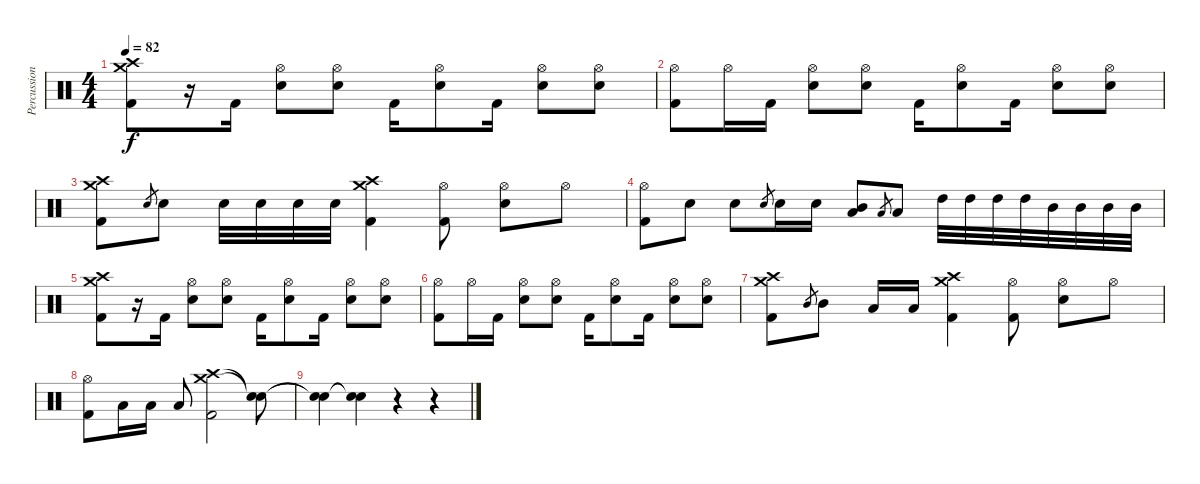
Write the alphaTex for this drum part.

\track ("Percussion" "Percussion") {instrument percussion}
\staff {score}
\articulation defaults
\ts (4 4)
\tempo 82
\clef neutral
\ks c
("Crash high (hit)" "Crash medium (hit)" "Kick (hit) 2").8{dy f} r.16 "Kick (hit) 2".16 ("Hi-Hat (open)" "Electric Snare (hit)").8 ("Hi-Hat (open)" "Electric Snare (hit)").8 "Kick (hit) 2".16 ("Hi-Hat (open)" "Electric Snare (hit)").8 "Kick (hit) 2".16 ("Hi-Hat (open)" "Electric Snare (hit)").8 ("Hi-Hat (open)" "Electric Snare (hit)").8 |
("Hi-Hat (open)" "Kick (hit) 2").8 "Hi-Hat (open)".16 "Kick (hit) 2".16 ("Hi-Hat (open)" "Electric Snare (hit)").8 ("Hi-Hat (open)" "Electric Snare (hit)").8 "Kick (hit) 2".16 ("Hi-Hat (open)" "Electric Snare (hit)").8 "Kick (hit) 2".16 ("Hi-Hat (open)" "Electric Snare (hit)").8 ("Hi-Hat (open)" "Electric Snare (hit)").8 |
("Crash high (hit)" "Crash medium (hit)" "Kick (hit) 2").8 "Electric Snare (hit)".8{gr} "Electric Snare (hit)".8 "Electric Snare (hit)".32 "Electric Snare (hit)".32 "Electric Snare (hit)".32 "Electric Snare (hit)".32 ("Crash high (hit)" "Crash medium (hit)" "Kick (hit) 2").4 ("Hi-Hat (open)" "Kick (hit) 2").8 ("Hi-Hat (open)" "Electric Snare (hit)").8 "Hi-Hat (open)".8 |
("Hi-Hat (open)" "Kick (hit) 2").8 "Electric Snare (hit)".8 "Electric Snare (hit)".8 "Electric Snare (hit)".8{gr} "Electric Snare (hit)".16 "Electric Snare (hit)".16 ("Mid Tom (hit)" "Low Tom (hit)").8 "Low Tom (hit)".8{gr} "Low Tom (hit)".8 "High Tom (hit)".32 "High Tom (hit)".32 "High Tom (hit)".32 "High Tom (hit)".32 "Mid Tom (hit)".32 "Mid Tom (hit)".32 "Mid Tom (hit)".32 "Mid Tom (hit)".32 |
("Crash high (hit)" "Crash medium (hit)" "Kick (hit) 2").8 r.16 "Kick (hit) 2".16 ("Hi-Hat (open)" "Electric Snare (hit)").8 ("Hi-Hat (open)" "Electric Snare (hit)").8 "Kick (hit) 2".16 ("Hi-Hat (open)" "Electric Snare (hit)").8 "Kick (hit) 2".16 ("Hi-Hat (open)" "Electric Snare (hit)").8 ("Hi-Hat (open)" "Electric Snare (hit)").8 |
("Hi-Hat (open)" "Kick (hit) 2").8 "Hi-Hat (open)".16 "Kick (hit) 2".16 ("Hi-Hat (open)" "Electric Snare (hit)").8 ("Hi-Hat (open)" "Electric Snare (hit)").8 "Kick (hit) 2".16 ("Hi-Hat (open)" "Electric Snare (hit)").8 "Kick (hit) 2".16 ("Hi-Hat (open)" "Electric Snare (hit)").8 ("Hi-Hat (open)" "Electric Snare (hit)").8 |
("Crash high (hit)" "Crash medium (hit)" "Kick (hit) 2").8 "Mid Tom (hit)".8{gr} "Mid Tom (hit)".8 "Low Tom (hit)".16 "Low Tom (hit)".16 ("Crash high (hit)" "Crash medium (hit)" "Kick (hit) 2").4 ("Hi-Hat (open)" "Kick (hit) 2").8 ("Hi-Hat (open)" "Electric Snare (hit)").8 "Hi-Hat (open)".8 |
("Hi-Hat (open)" "Kick (hit) 2").8 "Low Tom (hit)".16 "Low Tom (hit)".16 "Low Tom (hit)".8 ("Crash high (hit)" "Crash medium (hit)" "Kick (hit) 2").2 ("Snare (hit)"{t} "Snare (hit)"{t}).8 |
("Snare (hit)"{t} "Snare (hit)"{t}).4 ("Snare (hit)"{t} "Snare (hit)"{t}).4 r.4 r.4
